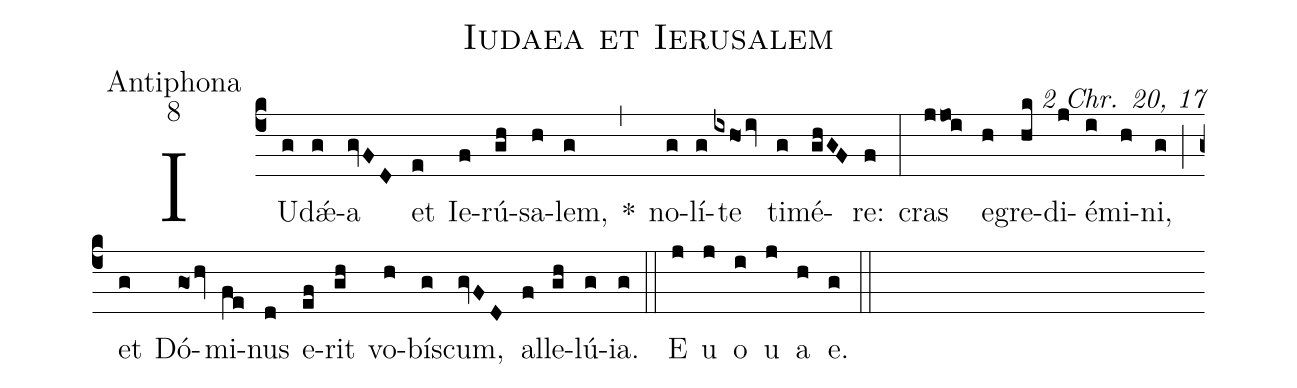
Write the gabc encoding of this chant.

name:Iudaea et Ierusalem;
office-part:Antiphona;
mode:8;
commentary:2 Chr. 20, 17;
%%
(c4) IU(g)d<sp>'ae</sp>(g)a(gvFD) et(e) Ie(f)rú(gh)sa(h)lem,(g) *(,) no(g)lí(g)te(ixhoiv) ti(g)mé(ghGF)re:(f) (:) cras(j!/joi) e(h)gre(hk)di(j)é(i)mi(h)ni,(g) (;) et(g) Dó(go>hv)mi(fe)nus(d) e(ef)rit(gh) vo(h)bís(g)cum,(gvFD) al(f)le(gh)lú(g)ia.(g) (::) E(j) u(j) o(i) u(j) a(h) e.(g) (::)
